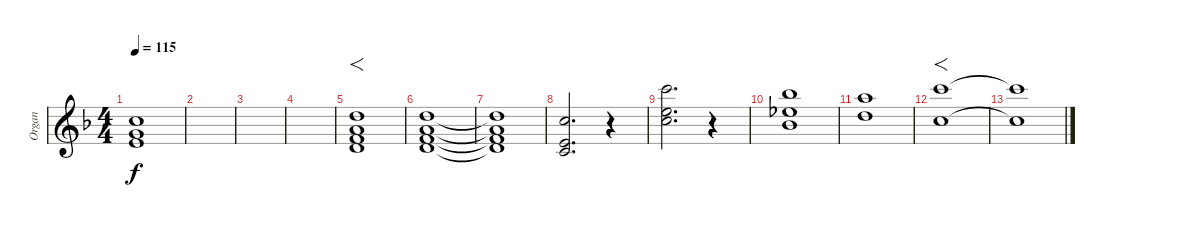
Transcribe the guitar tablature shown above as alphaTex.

\track ("Organ" "Organ") {instrument electricpiano1}
\staff {score}
\tuning (E5 B4 G4 D4 A3 E3) {hide}
\ts (4 4)
\tempo 115
\clef g2
\ks f
(1.2 0.3 2.4{t}).1{dy f} |
|
|
|
(3.2 2.3 3.4 5.5).1{f} |
(3.2 2.3 3.4 5.5).1 |
(3.2{t} 2.3{t} 3.4{t} 5.5{t}).1 |
(1.2 2.4 3.5).2{d} r.4 |
(0.1 1.2 17.3).2{d} r.4 |
(6.1 4.2 3.3).1 |
(5.1 3.2).1 |
(8.1 1.2).1{f} |
(8.1{t} 1.2{t}).1
